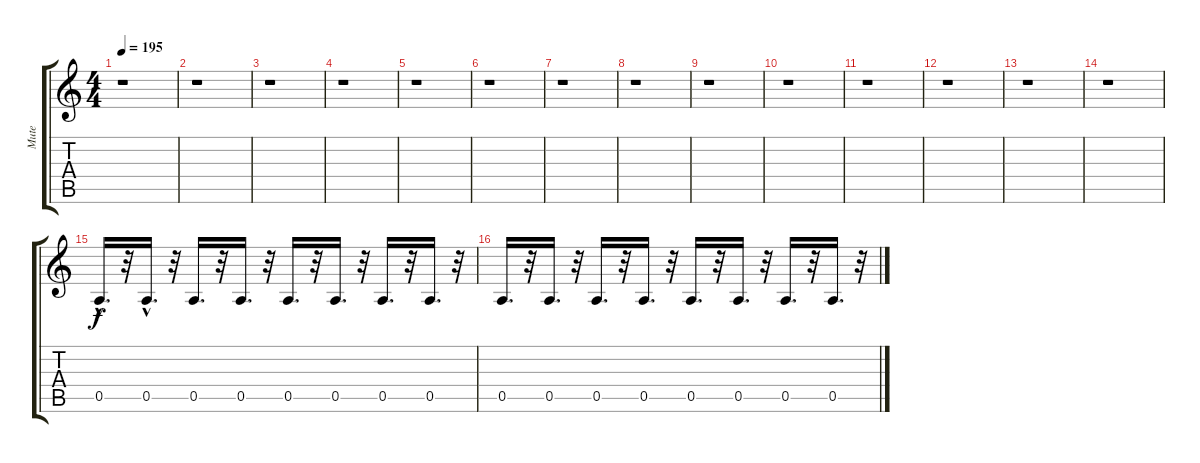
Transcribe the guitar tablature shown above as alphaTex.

\track ("Mute" "Mute") {instrument electricguitarmuted}
\staff {score tabs}
\tuning (E4 B3 G3 D3 A2 D2) {hide}
\ts (4 4)
\tempo 195
\clef g2
\ks c
r.1{dy f instrument electricguitarmuted} |
r.1 |
r.1 |
r.1 |
r.1 |
r.1 |
r.1 |
r.1 |
r.1 |
r.1 |
r.1 |
r.1 |
r.1 |
r.1 |
0.5{hac}.16{d} r.32 0.5{hac}.16{d} r.32 0.5.16{d} r.32 0.5.16{d} r.32 0.5.16{d} r.32 0.5.16{d} r.32 0.5.16{d} r.32 0.5.16{d} r.32 |
0.5.16{d} r.32 0.5.16{d} r.32 0.5.16{d} r.32 0.5.16{d} r.32 0.5.16{d} r.32 0.5.16{d} r.32 0.5.16{d} r.32 0.5.16{d} r.32
